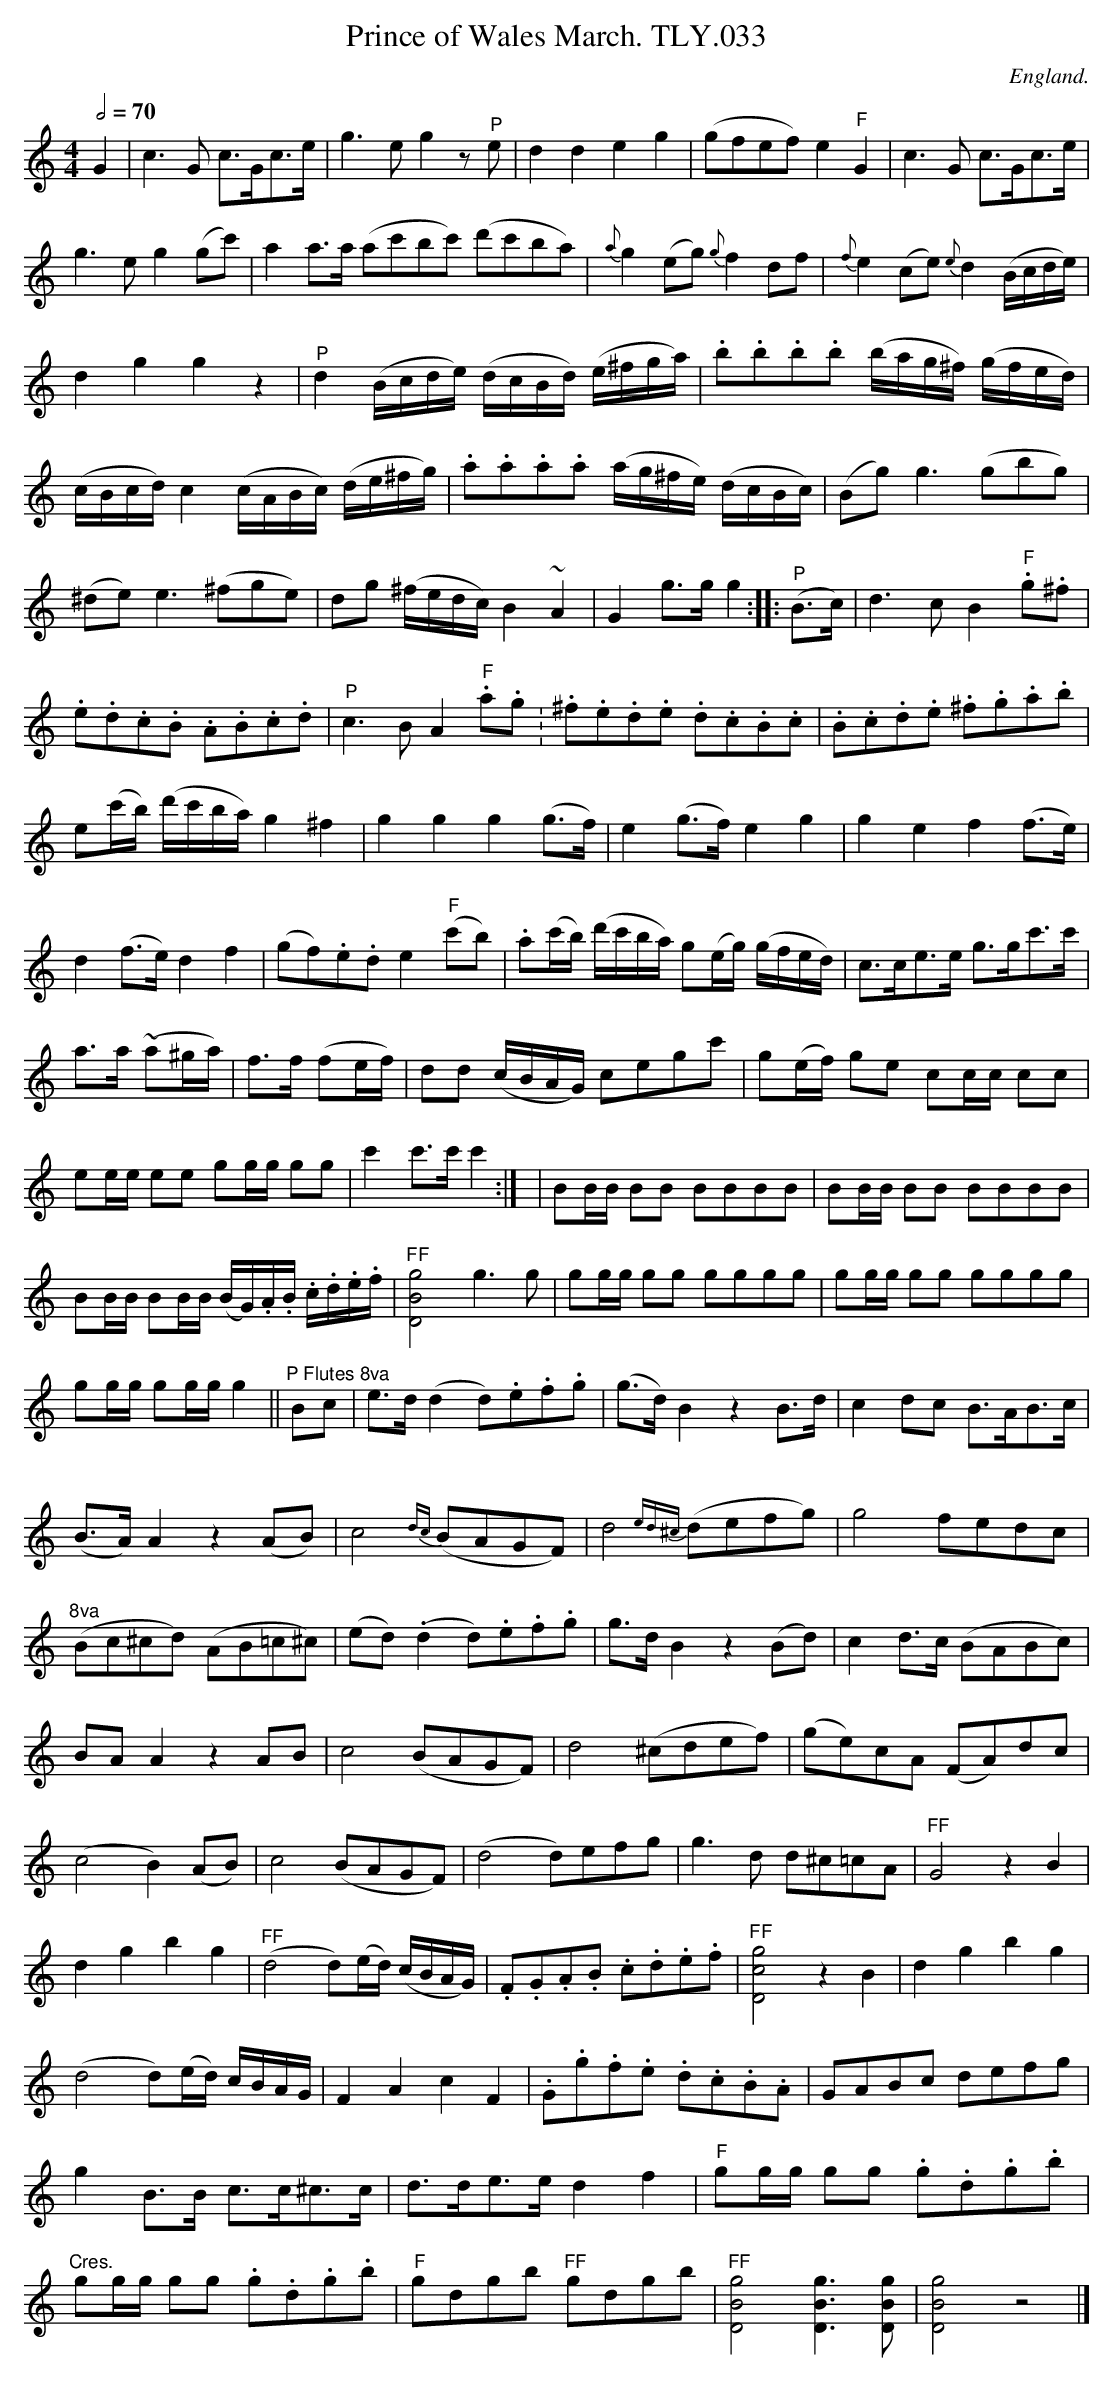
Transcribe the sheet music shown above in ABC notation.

X:1
T:Prince of Wales March. TLY.033
M:4/4
L:1/8
Q:1/2=70
O:England.
K:C
G2|c3G c>Gc>e|g3e g2 z"^P" e|d2d2e2g2|(gfef) e2"^F"G2|\
c3G c>Gc>e|g3e g2 (gc')|a2 a>a (ac'bc') (d'c'ba)|\
{a}g2 (eg) {g}f2 df|\
{f}e2 (ce) {e}d2 (B/2c/2d/2e/2)|d2g2g2 z2|\
"^P"d2(B/c/d/e/) (d/c/B/d/) (e/^f/g/a/)|\
.b.b.b.b (b/a/g/^f/) (g/f/e/d/)|\
(c/B/c/d/)c2(c/A/B/c/) (d/e/^f/g/)|\
.a.a.a.a (a/g/^f/e/) (d/c/B/c/)|\
(Bg)g3(gbg)|\
(^de)e3(^fge)|dg (^f/e/d/c/)B2~A2|G2g>gg2:|\
|:"^P"(B>c)|d3cB2"^F".g.^f|.e.d.c.B .A.B.c.d|\
"^P"c3BA2"^F".a.g.|.^f.e.d.e .d.c.B.c|\
.B.c.d.e .^f.g.a.b|e(c'/b/) (d'/c'/b/a/)g2^f2|\
g2g2g2(g>f)|e2(g>f)e2g2|\
g2e2f2(f>e)|d2(f>e)d2f2|(gf).e.d e2"^F"(c'b)|\
.a(c'/b/) (d'/c'/b/a/) g(e/g/) (g/f/e/d/)|\
c>ce>e g>gc'>c'|a>a (~a^g/a/)|f>f (fe/f/)|dd (c/B/A/G/) cegc'|\
g(e/f/) ge cc/c/ cc|ee/e/ ee gg/g/ gg|c'2c'>c'c'2:|\
|BB/2B/2 BB BBBB|BB/2B/2 BB BBBB|\
BB/2B/2 BB/2B/2 (B/2G/2).A/2.B/2 .c/2.d/2.e/2.f/2|\
"^FF"[g4B4D4]g3 g|gg/2g/2 gg gggg|gg/2g/2 gg gggg|gg/2g/2 gg/2g/2 g2||\
"^P Flutes 8va"Bc|e>d (d2d).e.f.g|(g>d) B2 z2 B>d|\
c2dc B>AB>c|(B>A) A2 z2 (AB)|\
c4 {dc}(BAGF)|d4 {ed^c} (defg)|g4 fedc|"^8va"(Bc^cd) (AB=c^c)|\
(ed) (.d2d).e.f.g |g>d B2 z2 (Bd)|c2 d>c (BABc)|BA A2 z2 AB|\
c4 (BAGF)|d4 (^cdef)|(ge)cA (FA)dc|(c4B2) (AB)|c4 (BAGF)|\
(d4d)efg|g3d d^c=cA|"^FF"G4 z2 B2|\
d2 g2 b2 g2|"^FF"(d4d)(e/d/) (c/B/A/G/)|\
.F.G.A.B .c.d.e.f|"^FF"[D4c4g4] z2 B2|d2 g2 b2 g2|\
(d4d)(e/d/) c/2B/2A/2G/2|F2 A2 c2 F2|\
.G.g.f.e .d.c.B.A|GABc defg|g2 B>B c>c^c>c|d>de>e d2f2|\
"^F"gg/2g/2 gg .g.d.g.b|\
"^Cres."gg/2g/2 gg .g.d.g.b|"^F"gdgb "^FF"gdgb|\
"^FF"[D4B4g4] [D3B3g3] [DBg]|[D4B4g4]z4|]
